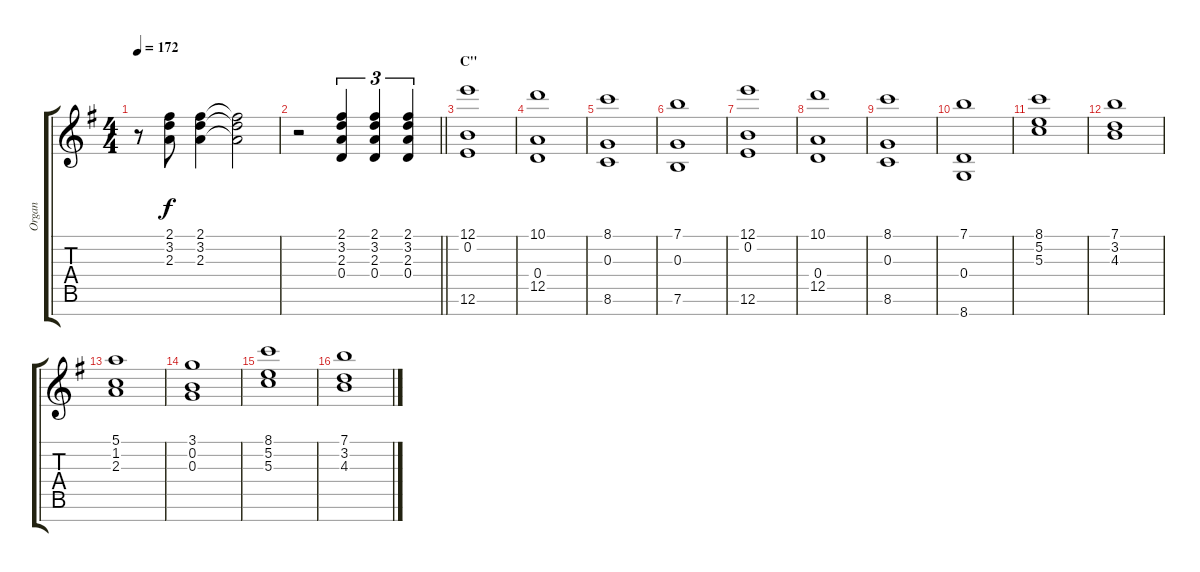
\track ("Organ" "Organ") {instrument rockorgan}
\staff {score tabs}
\tuning (E5 B4 G4 D4 A3 E3 B2) {hide}
\ts (4 4)
\tempo 172
\clef g2
\ks g
r.8{dy f} (2.1 3.2 2.3).8 (2.1 3.2 2.3).4 (2.1{t} 3.2{t} 2.3{t}).2 |
\barLineRight lightlight
r.2 (2.1 3.2 2.3 0.4).4{tu (3 2)} (2.1 3.2 2.3 0.4).4{tu (3 2)} (2.1 3.2 2.3 0.4).4{tu (3 2)} |
\section ("" "C\"")
(12.1 0.2 12.6).1 |
(10.1 0.4 12.5).1 |
(8.1 0.3 8.6).1 |
(7.1 0.3 7.6).1 |
(12.1 0.2 12.6).1 |
(10.1 0.4 12.5).1 |
(8.1 0.3 8.6).1 |
(7.1 0.4 8.7).1 |
(8.1 5.2 5.3).1 |
(7.1 3.2 4.3).1 |
(5.1 1.2 2.3).1 |
(3.1 0.2 0.3).1 |
(8.1 5.2 5.3).1 |
(7.1 3.2 4.3).1
